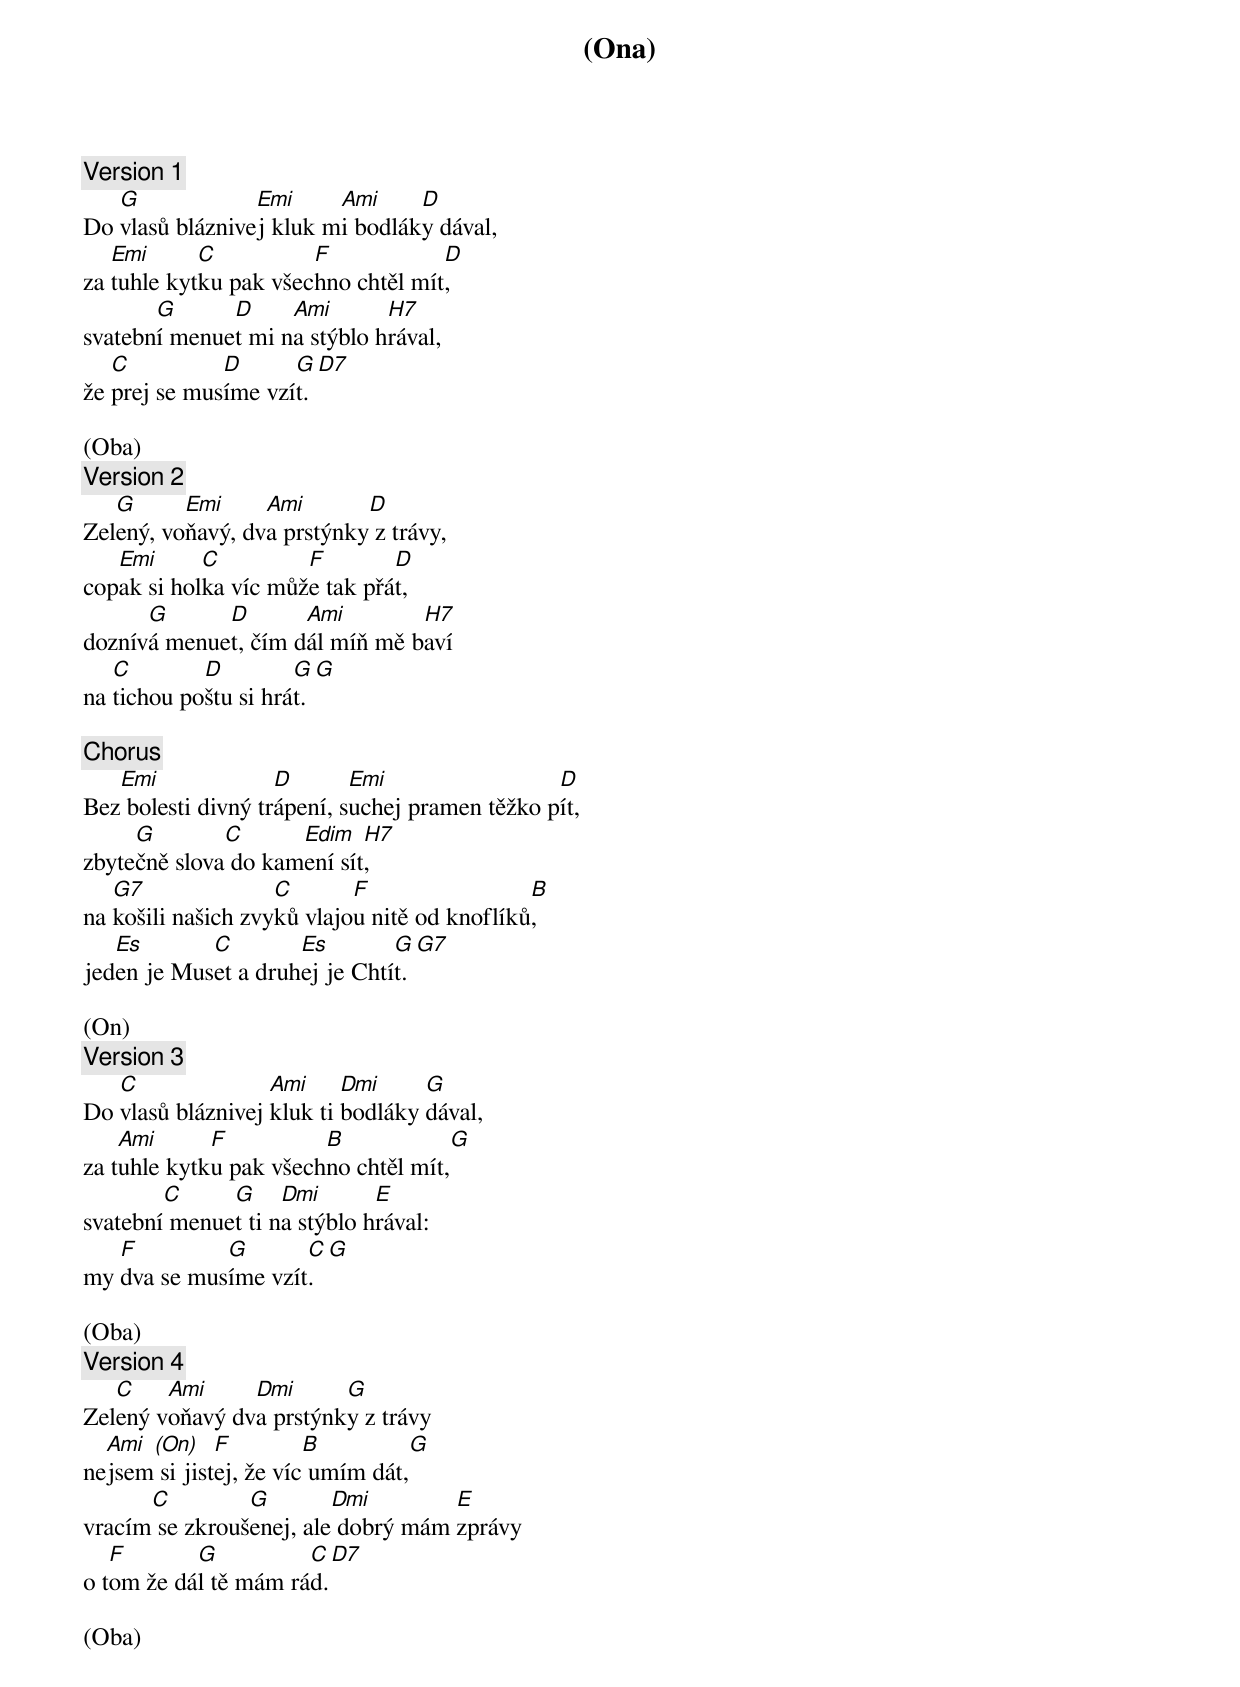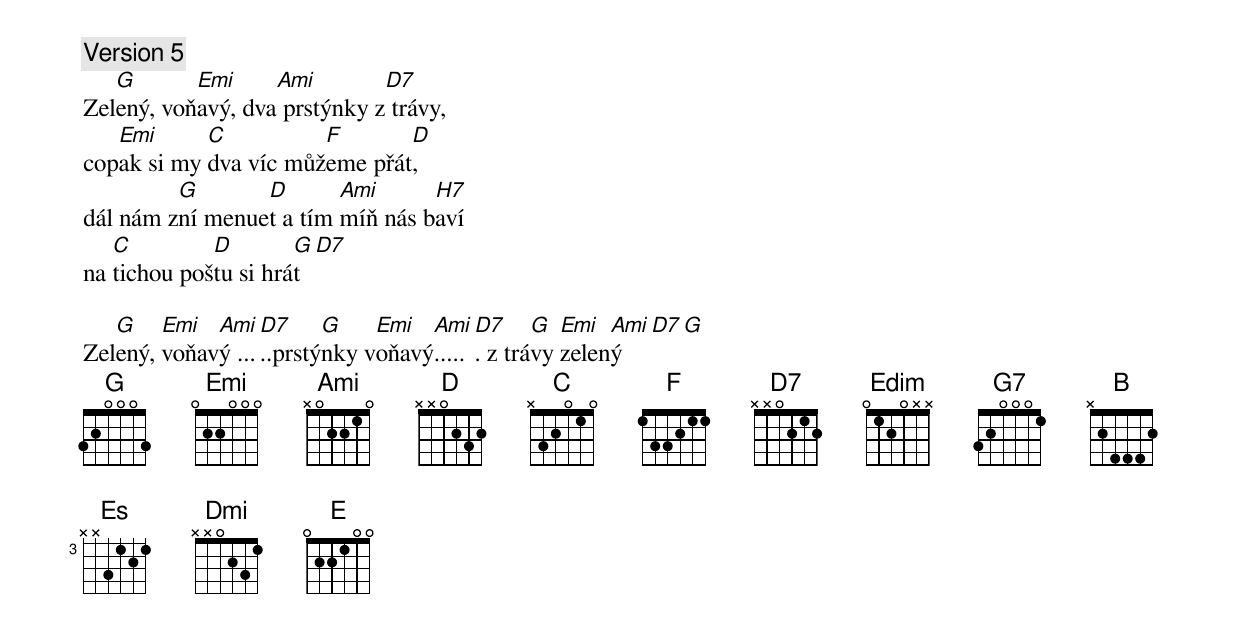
(Ona)
[Version 1]
   G             Emi     Ami     D
Do vlasů bláznivej kluk mi bodláky dával,
   Emi      C          F            D
za tuhle kytku pak všechno chtěl mít,
       G      D     Ami       H7
svatební menuet mi na stýblo hrával,
   C          D      G    D7
že prej se musíme vzít.

(Oba)
[Version 2]
   G      Emi     Ami       D
Zelený, voňavý, dva prstýnky z trávy,
   Emi      C         F        D
copak si holka víc může tak přát,
      G      D       Ami        H7
doznívá menuet, čím dál míň mě baví
   C        D         G   G
na tichou poštu si hrát.

[Chorus]
   Emi              D       Emi                 D
Bez bolesti divný trápení, suchej pramen těžko pít,
     G        C      Edim   H7
zbytečně slova do kamení sít,
   G7               C       F                 B
na košili našich zvyků vlajou nitě od knoflíků,
   Es       C        Es        G    G7
jeden je Muset a druhej je Chtít.

(On)
[Version 3]
   C               Ami     Dmi     G
Do vlasů bláznivej kluk ti bodláky dával,
    Ami      F          B            G
za tuhle kytku pak všechno chtěl mít,
        C     G     Dmi       E
svatební menuet ti na stýblo hrával:
   F         G       C    G
my dva se musíme vzít.

(Oba)
[Version 4]
   C    Ami     Dmi      G
Zelený voňavý dva prstýnky z trávy
  Ami (On)    F         B         G
nejsem si jistej, že víc umím dát,
      C         G        Dmi        E
vracím se zkroušenej, ale dobrý mám zprávy
   F       G          C    D7
o tom že dál tě mám rád.

(Oba)
[Version 5]
   G       Emi     Ami        D7
Zelený, voňavý, dva prstýnky z trávy,
   Emi      C          F       D
copak si my dva víc můžeme přát,
         G       D       Ami      H7
dál nám zní menuet a tím míň nás baví
   C         D        G     D7
na tichou poštu si hrát

   G    Emi  Ami  D7     G    Emi  Ami  D7     G  Emi  Ami  D7  G
Zelený, voňavý .....prstýnky voňavý...... z trávy zelený
